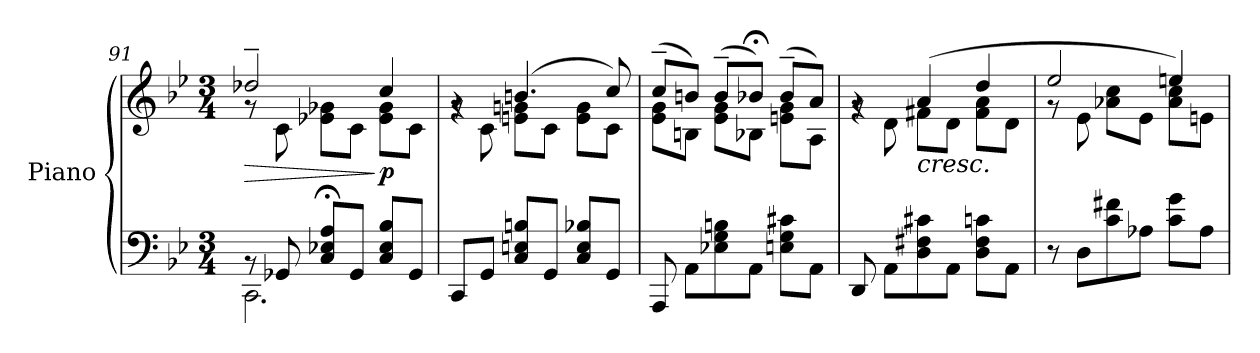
**kern	**kern	**dynam
*part1	*part1	*part1
*staff2	*staff1	*staff1/2
*I"Piano	*	*
*I'Pno.	*	*
!!LO:LB:g=z
*clefF4	*clefG2	*
*k[b-e-]	*k[b-e-]	*
*M3/4	*M3/4	*
=91	=91	=91
*^	*	*
!	!	!	!LO:HP:b
*	*	*^	*
8rBB	2.CC\	2dd-X~/	8rg	>
8GG-X/	.	.	8c\	.
8C/;< 8E-X/;< 8A/;<L	.	.	8e-X\ 8g-X\L	.
8GG-/J	.	.	8c\J	.
!	!	!	!	!LO:DY:n=1:b
8C/ 8E-/ 8B-/L	.	4cc/	8e-\ 8g-\L	] p
8GG-/J	.	.	8c\J	.
*v	*v	*	*	*
=92	=92	=92	=92
8CC/L	4rg	8rg	.
8GG/J	.	8c\	.
8C/ 8En/ 8Bn/L	(>4.bn/	8en\ 8gn\L	.
8GG/J	.	8c\J	.
8C/ 8E/ 8B-X/L	.	8e\ 8g\L	.
8GG/J	8cc/)	8c\J	.
=93	=93	=93	=93
8AAA/	(>8cc~/L	8e-i\ 8g\L	.
8AA\L	8bn/J)	8Bn\J	.
8E-X\ 8G\ 8Bn\	(>8b~/L	8e-\ 8g\L	.
8AA\J	8b-X;</J)	8B-X\J	.
8En\ 8G\ 8c#X\L	(>8b-~/L	8en\ 8g\L	.
8AA\J	8a/J)	8A\J	.
=94	=94	=94	=94
8DD/	4rg	8rg	.
8AA\L	.	8d\	.
!	!LO:TX:b:i:t=cresc.	!	!
8D\ 8F#X\ 8c#X\	(>4a/	8f#X\L	.
8AA\J	.	8d\J	.
8D\ 8F#\ 8cn\L	4dd/	8f#\ 8a\L	.
8AA\J	.	8d\J	.
=95	=95	=95	=95
8r	2ee-/	8rg	.
8D\L	.	8e-\	.
8c\ 8f#X\	.	8a-X\ 8cc\L	.
8A-X\J	.	8e-\J	.
8c\ 8g\L	4een/)	8a-\ 8cc\L	.
8A-\J	.	8en\J	.
*	*v	*v	*
=	=	=
*-	*-	*-
